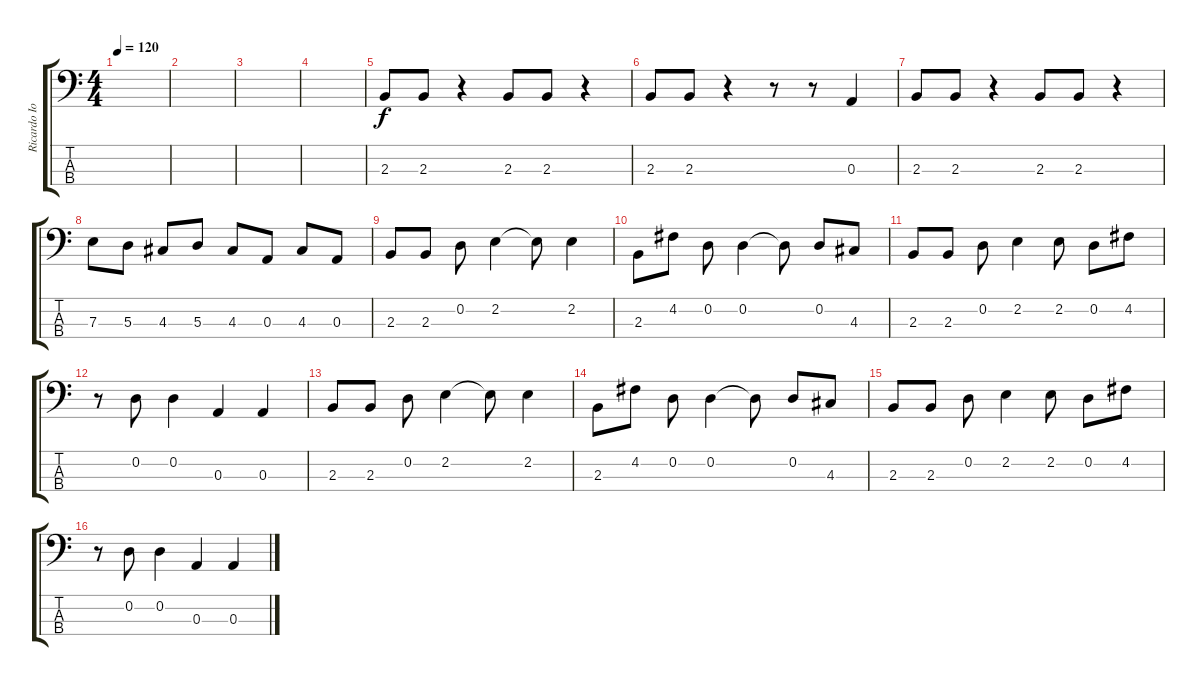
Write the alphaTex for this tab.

\track ("Ricardo Iorio" "Ricardo Io") {instrument electricbassfinger}
\staff {score tabs}
\tuning (G2 D2 A1 E1) {hide}
\ts (4 4)
\tempo 120
\clef f4
\ks c
|
|
|
|
2.3.8 2.3.8 r.4 2.3.8 2.3.8 r.4 |
2.3.8 2.3.8 r.4 r.8 r.8 0.3.4 |
2.3.8 2.3.8 r.4 2.3.8 2.3.8 r.4 |
7.3.8 5.3.8 4.3.8 5.3.8 4.3.8 0.3.8 4.3.8 0.3.8 |
2.3.8 2.3.8 0.2.8 2.2.4 2.2{t}.8 2.2.4 |
2.3.8 4.2.8 0.2.8 0.2.4 0.2{t}.8 0.2.8 4.3.8 |
2.3.8 2.3.8 0.2.8 2.2.4 2.2.8 0.2.8 4.2.8 |
r.8 0.2.8 0.2.4 0.3.4 0.3.4 |
2.3.8 2.3.8 0.2.8 2.2.4 2.2{t}.8 2.2.4 |
2.3.8 4.2.8 0.2.8 0.2.4 0.2{t}.8 0.2.8 4.3.8 |
2.3.8 2.3.8 0.2.8 2.2.4 2.2.8 0.2.8 4.2.8 |
r.8 0.2.8 0.2.4 0.3.4 0.3.4
